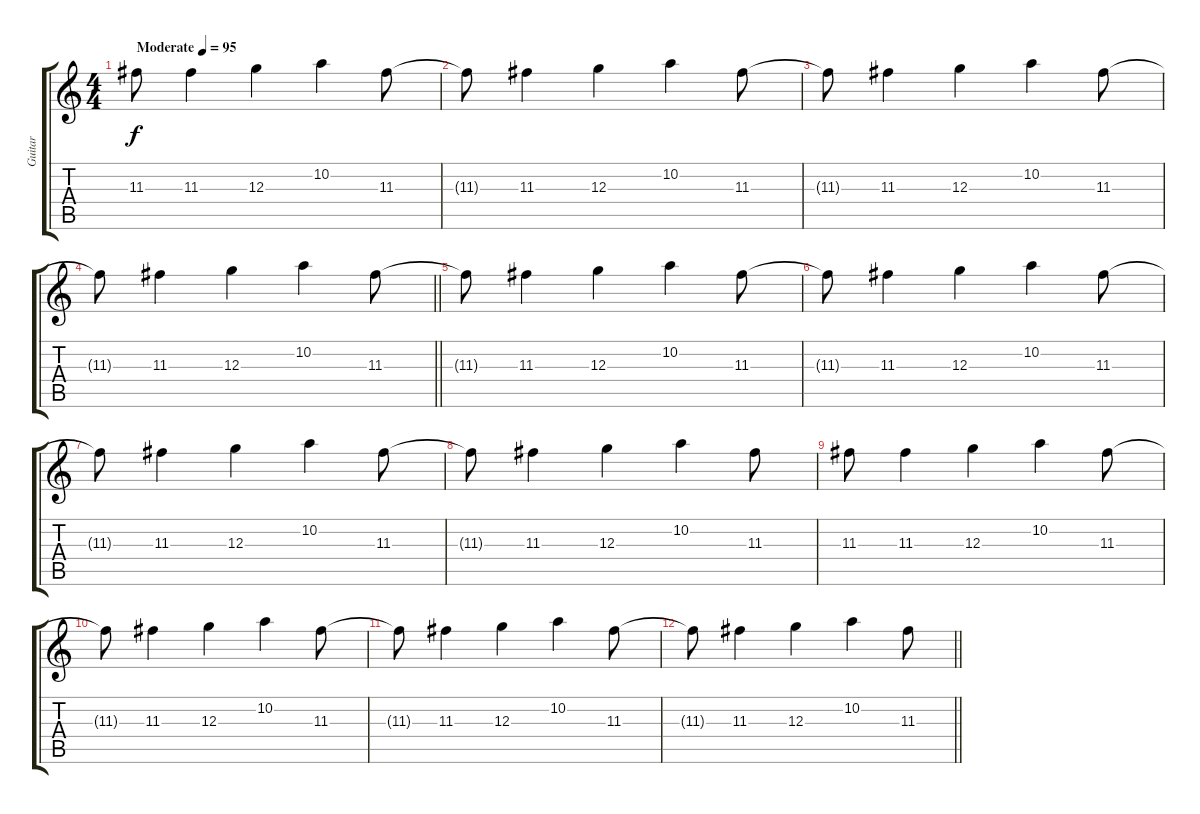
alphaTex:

\track ("Guitar" "Guitar") {instrument electricguitarjazz}
\staff {score tabs}
\tuning (E4 B3 G3 D3 A2 E2) {hide}
\ts (4 4)
\tempo (95 "Moderate")
\clef g2
\ks c
11.3.8{dy f instrument electricguitarjazz} 11.3.4 12.3.4 10.2.4 11.3.8 |
11.3{t}.8 11.3.4 12.3.4 10.2.4 11.3.8 |
11.3{t}.8 11.3.4 12.3.4 10.2.4 11.3.8 |
\barLineRight lightlight
11.3{t}.8 11.3.4 12.3.4 10.2.4 11.3.8 |
11.3{t}.8 11.3.4 12.3.4 10.2.4 11.3.8 |
11.3{t}.8 11.3.4 12.3.4 10.2.4 11.3.8 |
11.3{t}.8 11.3.4 12.3.4 10.2.4 11.3.8 |
11.3{t}.8 11.3.4 12.3.4 10.2.4 11.3.8 |
11.3.8 11.3.4 12.3.4 10.2.4 11.3.8 |
11.3{t}.8 11.3.4 12.3.4 10.2.4 11.3.8 |
11.3{t}.8 11.3.4 12.3.4 10.2.4 11.3.8 |
\barLineRight lightlight
11.3{t}.8 11.3.4 12.3.4 10.2.4 11.3.8
